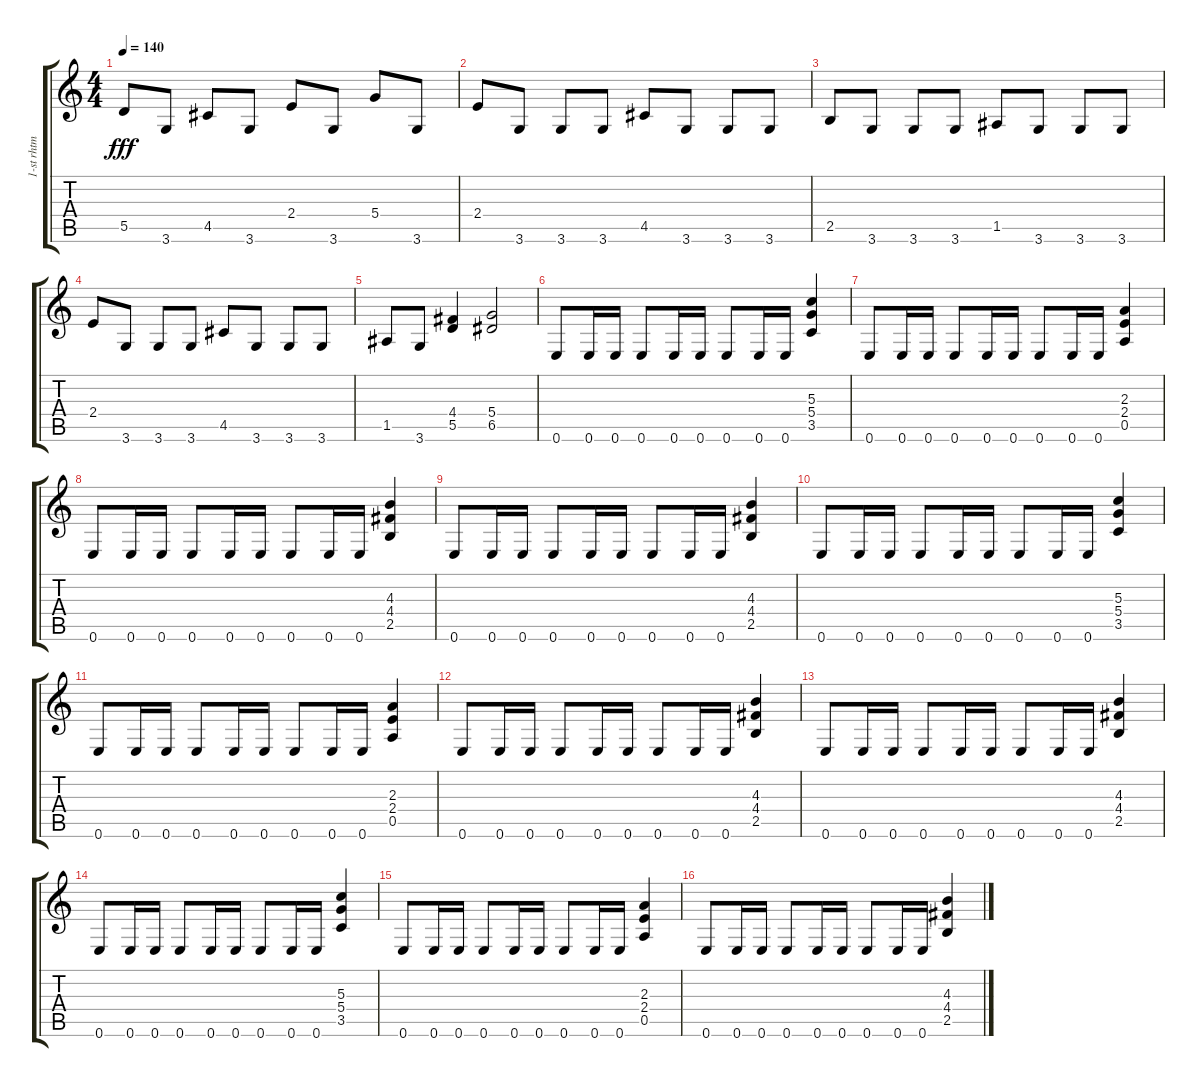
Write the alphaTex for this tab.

\track ("1-st rhtm gtr" "1-st rhtm ") {instrument distortionguitar}
\staff {score tabs}
\tuning (E4 B3 G3 D3 A2 E2) {hide}
\ts (4 4)
\tempo 140
\clef g2
\ks c
5.5.8{dy fff} 3.6.8 4.5.8 3.6.8 2.4.8 3.6.8 5.4.8 3.6.8 |
2.4.8 3.6.8 3.6.8 3.6.8 4.5.8 3.6.8 3.6.8 3.6.8 |
2.5.8 3.6.8 3.6.8 3.6.8 1.5.8 3.6.8 3.6.8 3.6.8 |
2.4.8 3.6.8 3.6.8 3.6.8 4.5.8 3.6.8 3.6.8 3.6.8 |
1.5.8 3.6.8 (4.4 5.5).4 (5.4 6.5).2 |
0.6.8 0.6.16 0.6.16 0.6.8 0.6.16 0.6.16 0.6.8 0.6.16 0.6.16 (5.3 5.4 3.5).4 |
0.6.8 0.6.16 0.6.16 0.6.8 0.6.16 0.6.16 0.6.8 0.6.16 0.6.16 (2.3 2.4 0.5).4 |
0.6.8 0.6.16 0.6.16 0.6.8 0.6.16 0.6.16 0.6.8 0.6.16 0.6.16 (4.3 4.4 2.5).4 |
0.6.8 0.6.16 0.6.16 0.6.8 0.6.16 0.6.16 0.6.8 0.6.16 0.6.16 (4.3 4.4 2.5).4 |
0.6.8 0.6.16 0.6.16 0.6.8 0.6.16 0.6.16 0.6.8 0.6.16 0.6.16 (5.3 5.4 3.5).4 |
0.6.8 0.6.16 0.6.16 0.6.8 0.6.16 0.6.16 0.6.8 0.6.16 0.6.16 (2.3 2.4 0.5).4 |
0.6.8 0.6.16 0.6.16 0.6.8 0.6.16 0.6.16 0.6.8 0.6.16 0.6.16 (4.3 4.4 2.5).4 |
0.6.8 0.6.16 0.6.16 0.6.8 0.6.16 0.6.16 0.6.8 0.6.16 0.6.16 (4.3 4.4 2.5).4 |
0.6.8 0.6.16 0.6.16 0.6.8 0.6.16 0.6.16 0.6.8 0.6.16 0.6.16 (5.3 5.4 3.5).4 |
0.6.8 0.6.16 0.6.16 0.6.8 0.6.16 0.6.16 0.6.8 0.6.16 0.6.16 (2.3 2.4 0.5).4 |
0.6.8 0.6.16 0.6.16 0.6.8 0.6.16 0.6.16 0.6.8 0.6.16 0.6.16 (4.3 4.4 2.5).4
